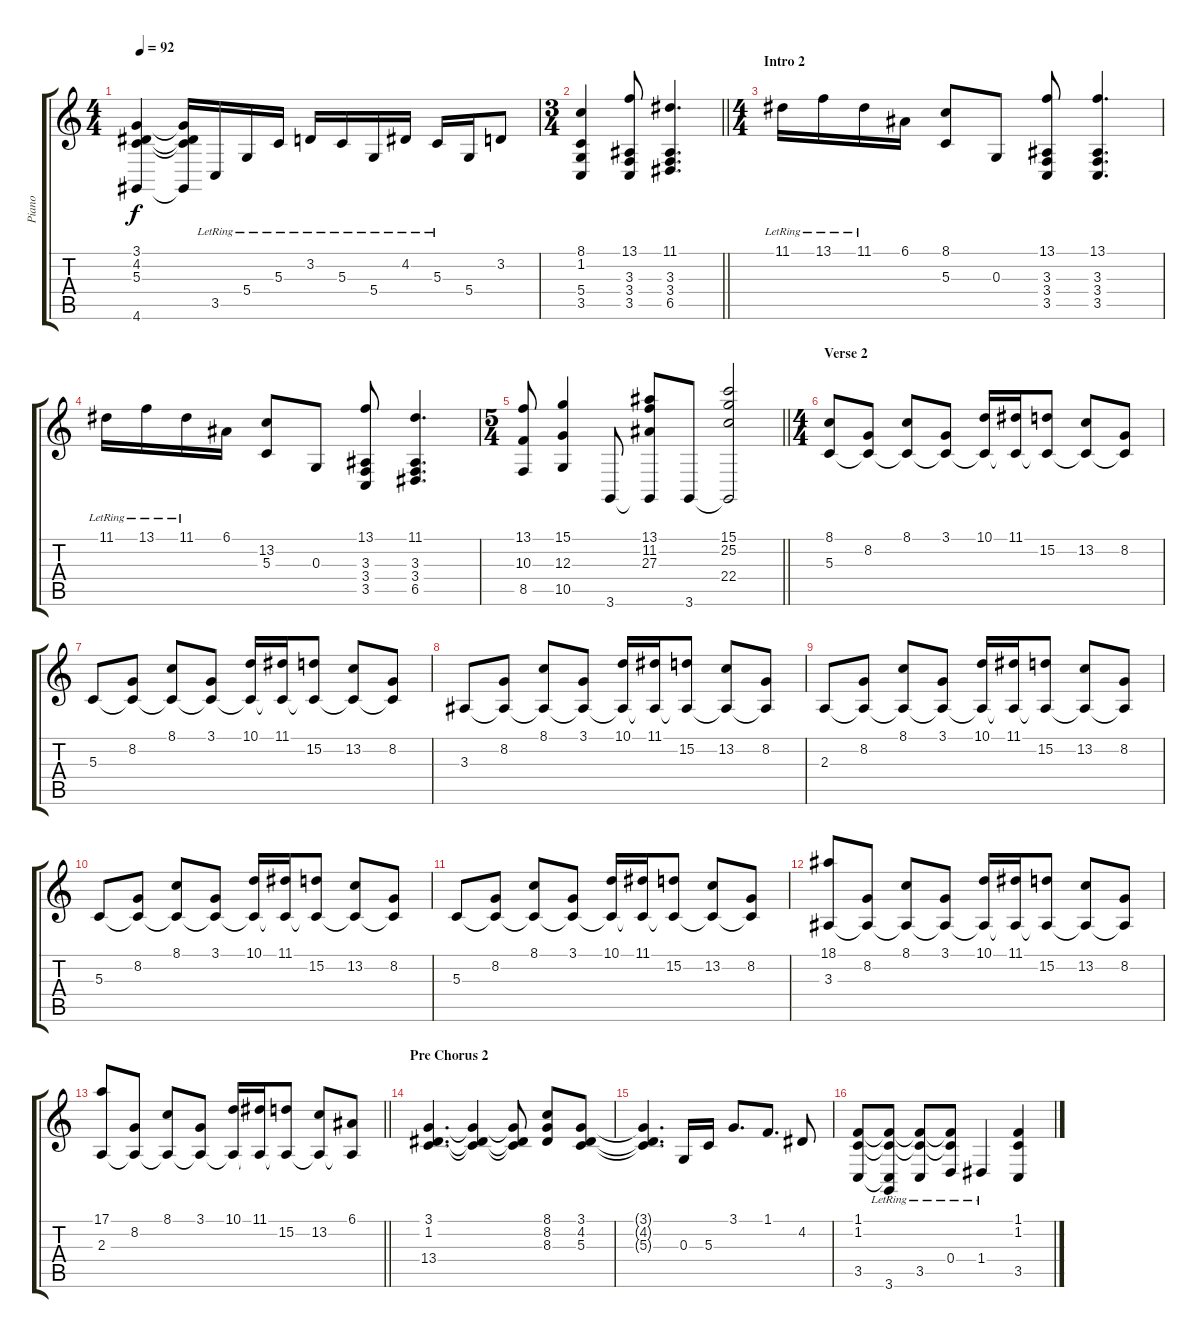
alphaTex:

\track ("Piano" "Piano") {instrument acousticgrandpiano}
\staff {score tabs}
\tuning (E4 B3 G3 D3 A2 E2) {hide}
\ts (4 4)
\tempo 92
\clef g2
\ks c
(3.1 4.2 5.3 4.6).4{dy f} (3.1{t} 4.2{t} 5.3{t} 4.6{t}).16 3.5{lr}.16 5.4{lr}.16 5.3{lr}.16 3.2{lr}.16 5.3{lr}.16 5.4{lr}.16 4.2{lr}.16 5.3{lr}.16 5.4.16 3.2.8 |
\ts (3 4)
\barLineRight lightlight
(8.1 1.2 5.4 3.5).4 (13.1 3.3 3.4 3.5).8 (11.1 3.3 3.4 6.5).4{d} |
\ts (4 4)
\section ("" "Intro 2")
11.1{lr}.16 13.1{lr}.16 11.1{lr}.16 6.1.16 (8.1 5.3).8 0.3.8 (13.1 3.3 3.4 3.5).8 (13.1 3.3 3.4 3.5).4{d} |
11.1{lr}.16 13.1{lr}.16 11.1{lr}.16 6.1.16 (13.2 5.3).8 0.3.8 (13.1 3.3 3.4 3.5).8 (11.1 3.3 3.4 6.5).4{d} |
\ts (5 4)
\barLineRight lightlight
(13.1 10.3 8.5).8 (15.1 12.3 10.5).4 3.6.8 (13.1 11.2 27.3 3.6{t}).8 3.6.8 (15.1 25.2 22.4 3.6{t}).2 |
\ts (4 4)
\section ("" "Verse 2")
(8.1 5.3).8 (8.2 5.3{t}).8 (8.1 5.3{t}).8 (3.1 5.3{t}).8 (10.1 5.3{t}).16 (11.1 5.3{t}).16 (15.2 5.3{t}).8 (13.2 5.3{t}).8 (8.2 5.3{t}).8 |
5.3.8 (8.2 5.3{t}).8 (8.1 5.3{t}).8 (3.1 5.3{t}).8 (10.1 5.3{t}).16 (11.1 5.3{t}).16 (15.2 5.3{t}).8 (13.2 5.3{t}).8 (8.2 5.3{t}).8 |
3.3.8 (8.2 3.3{t}).8 (8.1 3.3{t}).8 (3.1 3.3{t}).8 (10.1 3.3{t}).16 (11.1 3.3{t}).16 (15.2 3.3{t}).8 (13.2 3.3{t}).8 (8.2 3.3{t}).8 |
2.3.8 (8.2 2.3{t}).8 (8.1 2.3{t}).8 (3.1 2.3{t}).8 (10.1 2.3{t}).16 (11.1 2.3{t}).16 (15.2 2.3{t}).8 (13.2 2.3{t}).8 (8.2 2.3{t}).8 |
5.3.8 (8.2 5.3{t}).8 (8.1 5.3{t}).8 (3.1 5.3{t}).8 (10.1 5.3{t}).16 (11.1 5.3{t}).16 (15.2 5.3{t}).8 (13.2 5.3{t}).8 (8.2 5.3{t}).8 |
5.3.8 (8.2 5.3{t}).8 (8.1 5.3{t}).8 (3.1 5.3{t}).8 (10.1 5.3{t}).16 (11.1 5.3{t}).16 (15.2 5.3{t}).8 (13.2 5.3{t}).8 (8.2 5.3{t}).8 |
(18.1 3.3).8 (8.2 3.3{t}).8 (8.1 3.3{t}).8 (3.1 3.3{t}).8 (10.1 3.3{t}).16 (11.1 3.3{t}).16 (15.2 3.3{t}).8 (13.2 3.3{t}).8 (8.2 3.3{t}).8 |
\barLineRight lightlight
(17.1 2.3).8 (8.2 2.3{t}).8 (8.1 2.3{t}).8 (3.1 2.3{t}).8 (10.1 2.3{t}).16 (11.1 2.3{t}).16 (15.2 2.3{t}).8 (13.2 2.3{t}).8 (6.1 2.3{t}).8 |
\section ("" "Pre Chorus 2")
(3.1 1.2 13.4).4{d} (3.1{t} 1.2{t} 13.4{t}).4 (3.1{t} 1.2{t} 13.4{t}).8 (8.1 8.2 8.3).8 (3.1 4.2 5.3).8 |
(3.1{t} 4.2{t} 5.3{t}).4{d} 0.3.16 5.3.16 3.1.8{d} 1.1.8{d} 4.2.8 |
(1.1 1.2 3.5).8 (1.1{t} 1.2{t} 3.5{t} 3.6{lr}).8 (1.1{t} 1.2{t} 3.5{lr}).8 (1.1{t} 1.2{t} 0.4{lr}).8 1.4{lr}.4 (1.1 1.2 3.5).4
